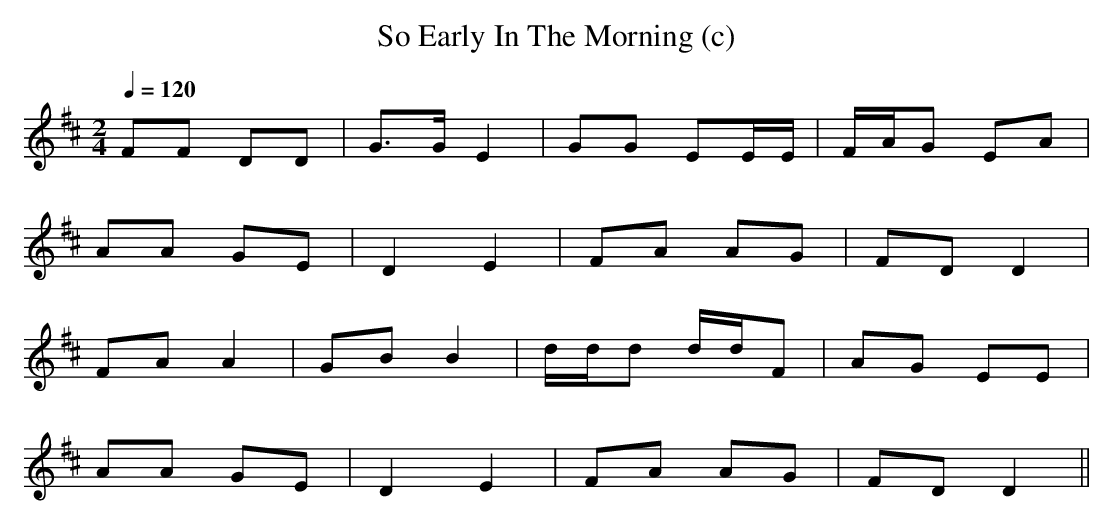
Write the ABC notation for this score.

X:1
T:So Early In The Morning (c)
M:2/4
L:1/16
Q:1/4=120
K:D
F2F2 D2D2|G3G  E4|G2G2 E2EE|FAG2 E2A2|
A2A2 G2E2|D4   E4|F2A2 A2G2|F2D2 D4  |
F2A2 A4  |G2B2 B4|ddd2 ddF2|A2G2 E2E2|
A2A2 G2E2|D4   E4|F2A2 A2G2|F2D2 D4  ||
